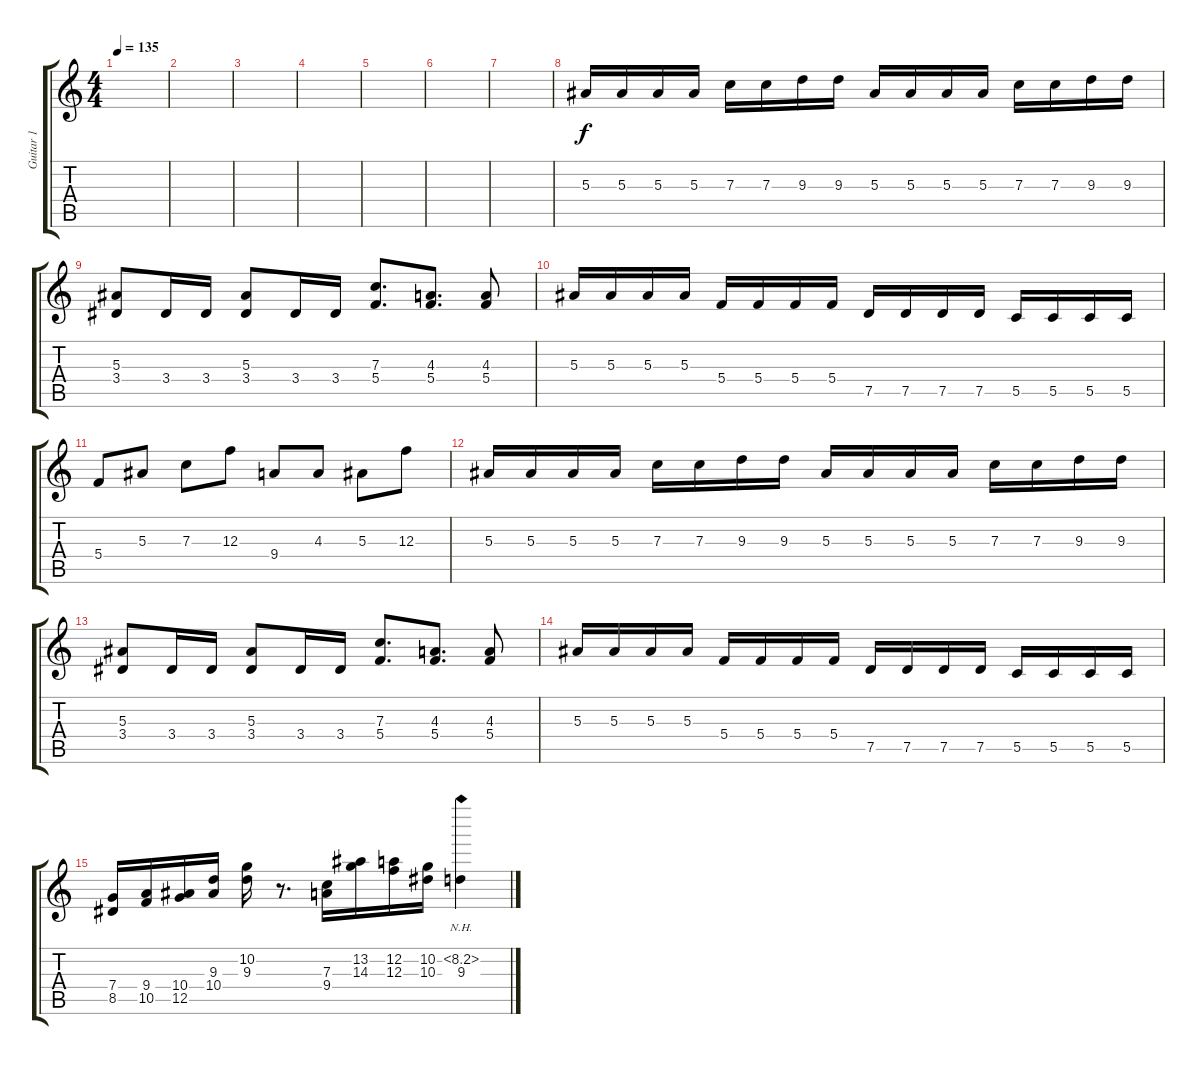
\track ("Guitar 1" "Guitar 1") {instrument distortionguitar}
\staff {score tabs}
\tuning (D4 A3 F3 C3 G2 D2) {hide}
\ts (4 4)
\tempo 135
\clef g2
\ks c
|
|
|
|
|
|
|
5.3.16 5.3.16 5.3.16 5.3.16 7.3.16 7.3.16 9.3.16 9.3.16 5.3.16 5.3.16 5.3.16 5.3.16 7.3.16 7.3.16 9.3.16 9.3.16 |
(5.3 3.4).8 3.4.16 3.4.16 (5.3 3.4).8 3.4.16 3.4.16 (7.3 5.4).8{d} (4.3 5.4).8{d} (4.3 5.4).8 |
5.3.16 5.3.16 5.3.16 5.3.16 5.4.16 5.4.16 5.4.16 5.4.16 7.5.16 7.5.16 7.5.16 7.5.16 5.5.16 5.5.16 5.5.16 5.5.16 |
5.4.8 5.3.8 7.3.8 12.3.8 9.4.8 4.3.8 5.3.8 12.3.8 |
5.3.16 5.3.16 5.3.16 5.3.16 7.3.16 7.3.16 9.3.16 9.3.16 5.3.16 5.3.16 5.3.16 5.3.16 7.3.16 7.3.16 9.3.16 9.3.16 |
(5.3 3.4).8 3.4.16 3.4.16 (5.3 3.4).8 3.4.16 3.4.16 (7.3 5.4).8{d} (4.3 5.4).8{d} (4.3 5.4).8 |
5.3.16 5.3.16 5.3.16 5.3.16 5.4.16 5.4.16 5.4.16 5.4.16 7.5.16 7.5.16 7.5.16 7.5.16 5.5.16 5.5.16 5.5.16 5.5.16 |
(7.4 8.5).16 (9.4 10.5).16 (10.4 12.5).16 (9.3 10.4).16 (10.2 9.3).16 r.8{d} (7.3 9.4).16 (13.2 14.3).16 (12.2 12.3).16 (10.2 10.3).16 (8.2{nh} 9.3).4
